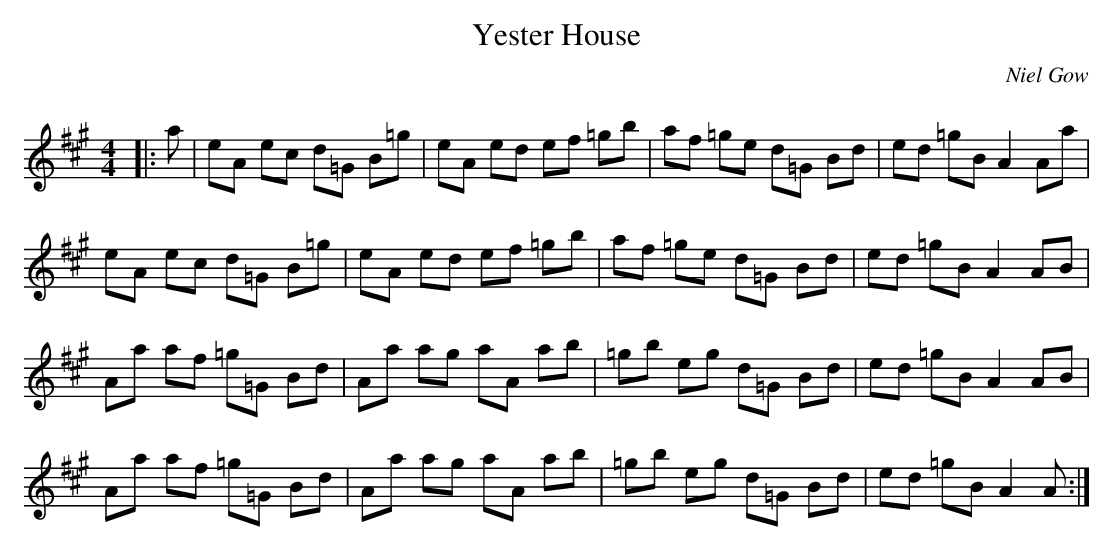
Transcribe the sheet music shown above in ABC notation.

X:1
T: Yester House
C:Niel Gow
Q: 232
K:A
M:4/4
L:1/8
|:a|eA ec d=G B=g|eA ed ef =gb|af =ge d=G Bd|ed =gB A2 Aa|
eA ec d=G B=g|eA ed ef =gb|af =ge d=G Bd|ed =gB A2 AB|
Aa af =g=G Bd|Aa ag aA ab|=gb eg d=G Bd|ed =gB A2 AB|
Aa af =g=G Bd|Aa ag aA ab|=gb eg d=G Bd|ed =gB A2 A:|
